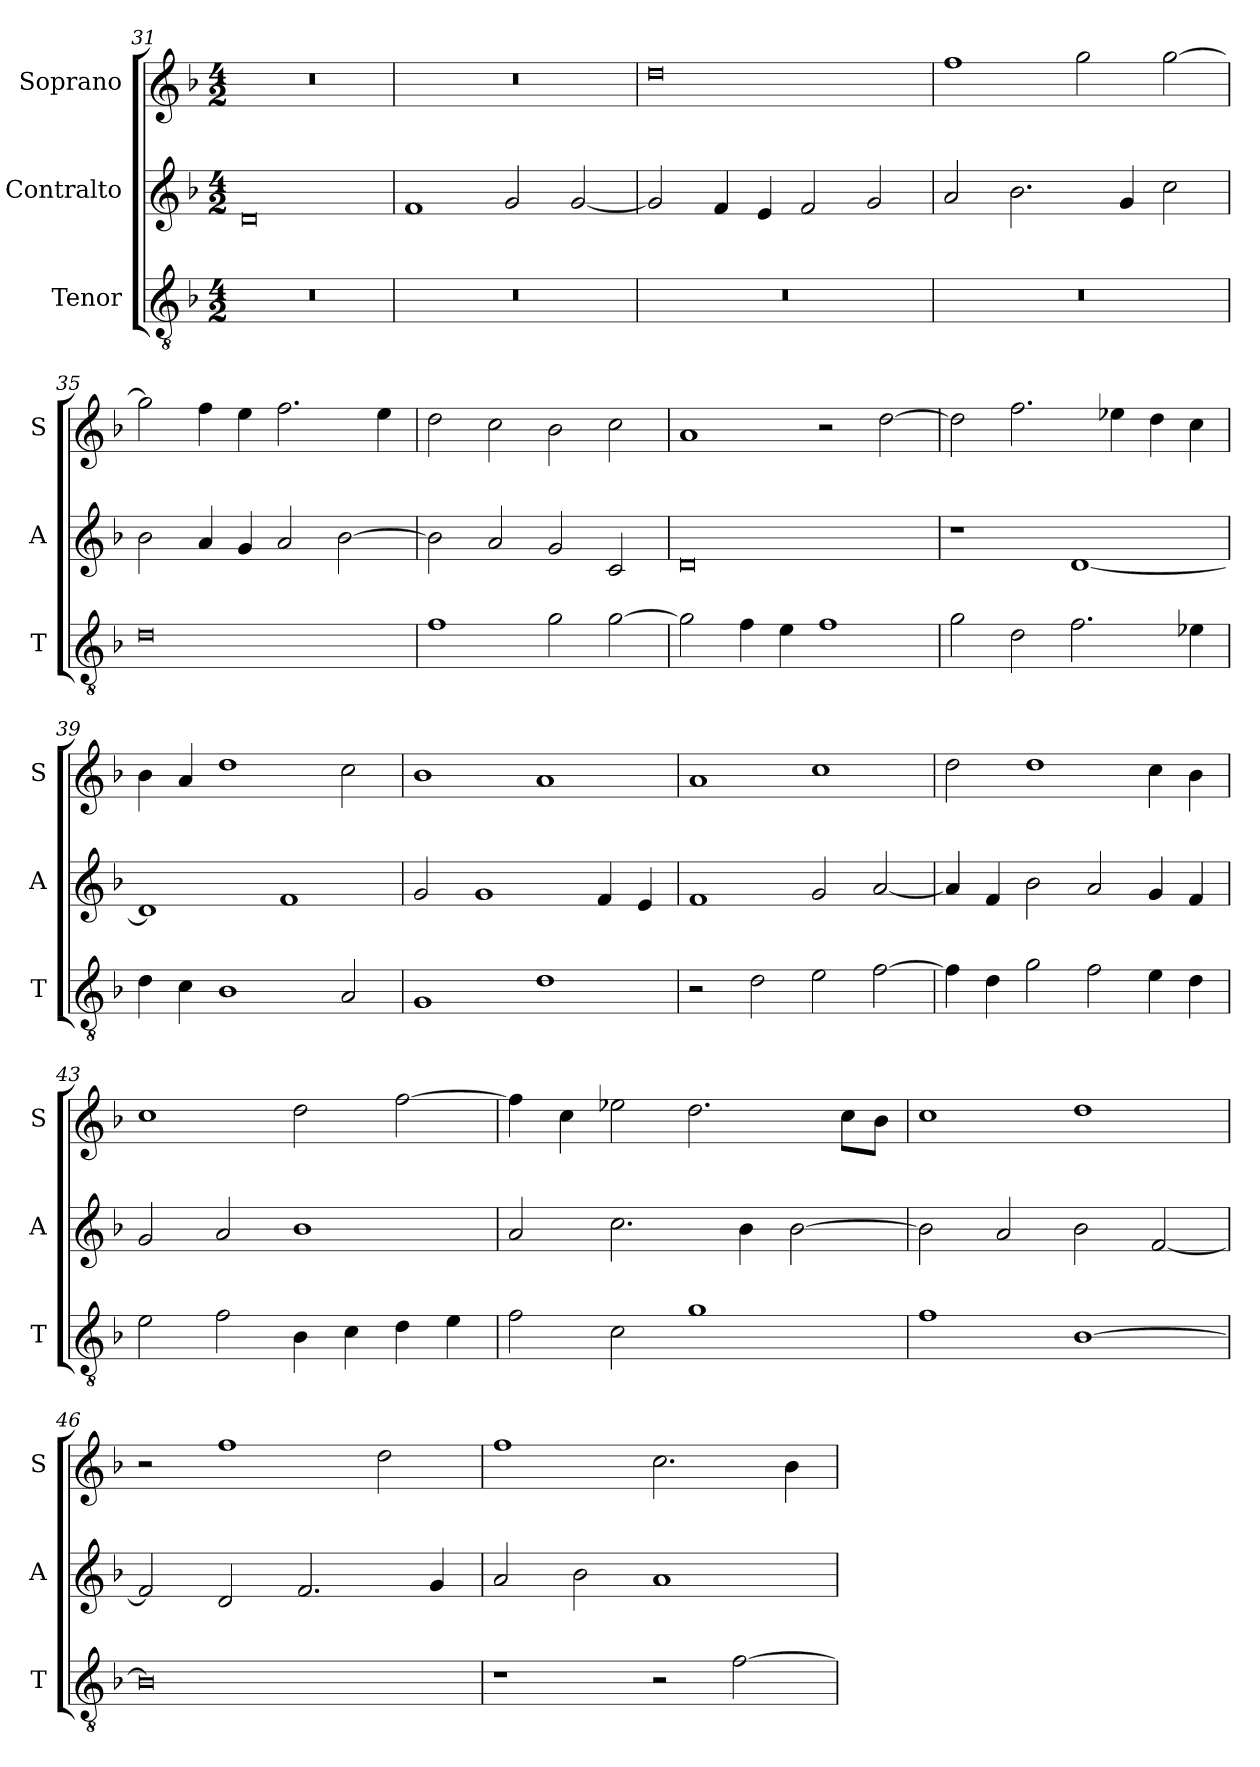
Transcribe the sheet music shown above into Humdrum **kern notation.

**kern	**kern	**kern
*part3	*part2	*part1
*staff3	*staff2	*staff1
*I"Tenor	*I"Contralto	*I"Soprano
*I'T	*I'A	*I'S
*clefGv2	*clefG2	*clefG2
*k[b-]	*k[b-]	*k[b-]
*G:dor	*G:dor	*G:dor
*M4/2	*M4/2	*M4/2
=31	=31	=31
0r	0d	0r
=32	=32	=32
0r	1f	0r
.	2g	.
.	[2g	.
=33	=33	=33
0r	2g]	0dd
.	4f	.
.	4e	.
.	2f	.
.	2g	.
=34	=34	=34
0r	2a	1ff
.	2.b-	.
.	.	2gg
.	4g	.
.	2cc	[2gg
=35	=35	=35
0d	2b-	2gg]
.	4a	4ff
.	4g	4ee
.	2a	2.ff
.	[2b-	.
.	.	4ee
=36	=36	=36
1f	2b-]	2dd
.	2a	2cc
2g	2g	2b-
[2g	2c	2cc
=37	=37	=37
2g]	0d	1a
4f	.	.
4e	.	.
1f	.	2r
.	.	[2dd
=38	=38	=38
2g	1r	2dd]
2d	.	2.ff
2.f	[1d	.
.	.	4ee-X
.	.	4dd
4e-X	.	4cc
=39	=39	=39
4d	1d]	4b-
4c	.	4a
1B-	.	1dd
.	1f	.
2A	.	2cc
=40	=40	=40
1G	2g	1b-
.	1g	.
1d	.	1a
.	4f	.
.	4e	.
=41	=41	=41
2r	1f	1a
2d	.	.
2e	2g	1cc
[2f	[2a	.
=42	=42	=42
4f]	4a]	2dd
4d	4f	.
2g	2b-	1dd
2f	2a	.
4e	4g	4cc
4d	4f	4b-
=43	=43	=43
2e	2g	1cc
2f	2a	.
4B-	1b-	2dd
4c	.	.
4d	.	[2ff
4e	.	.
=44	=44	=44
2f	2a	4ff]
.	.	4cc
2c	2.cc	2ee-X
1g	.	2.dd
.	4b-	.
.	[2b-	.
.	.	8cc\L
.	.	8b-\J
=45	=45	=45
1f	2b-]	1cc
.	2a	.
[1B-	2b-	1dd
.	[2f	.
=46	=46	=46
0B-]	2f]	2r
.	2d	1ff
.	2.f	.
.	.	2dd
.	4g	.
=47	=47	=47
1r	2a	1ff
.	2b-	.
2r	1a	2.cc
[2f	.	.
.	.	4b-
=	=	=
*-	*-	*-
